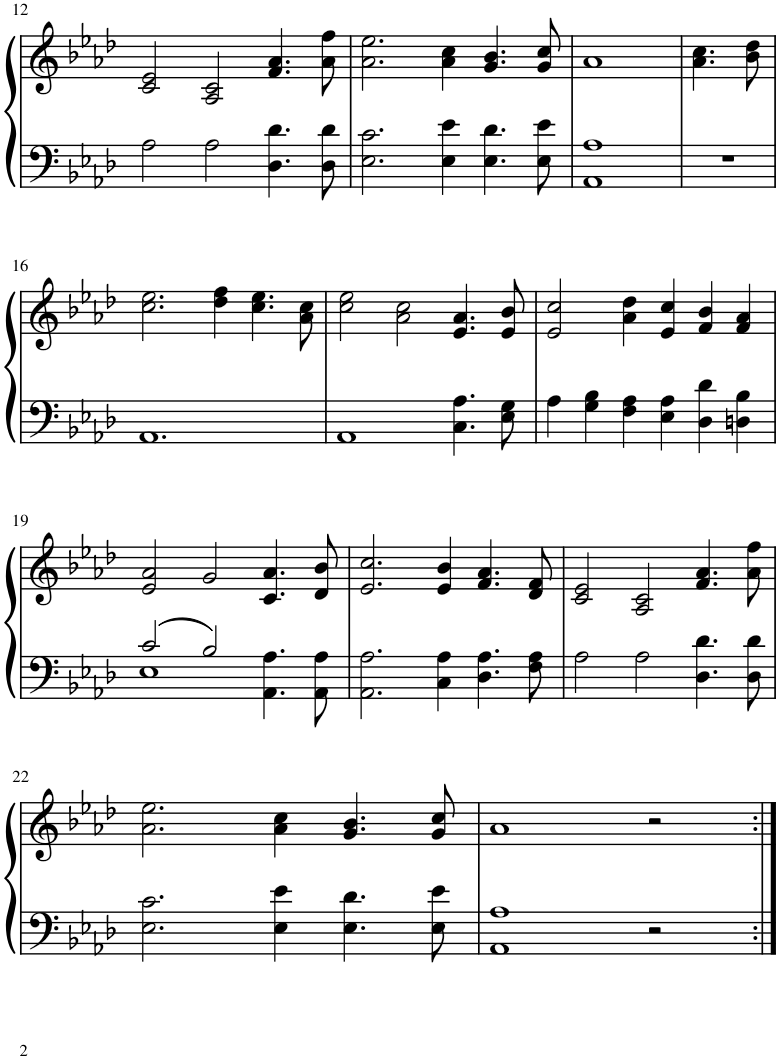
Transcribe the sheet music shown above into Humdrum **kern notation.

**kern	**kern
*part1	*part1
*staff2	*staff1
*I"Piano	*
*I'Pno.	*
!!LO:PB:g=z
*clefF4	*clefG2
*k[b-e-a-d-]	*k[b-e-a-d-]
*M3/2	*M3/2
=12	=12
2A-\	2c/ 2e-/
2A-\	2A-/ 2c/
4.D-\ 4.d-\	4.f/ 4.a-/
8D-\ 8d-\	8a-\ 8ff\
=13	=13
2.E-\ 2.c\	2.a-\ 2.ee-\
4E-\ 4e-\	4a-\ 4cc\
4.E-\ 4.d-\	4.g/ 4.b-/
8E-\ 8e-\	8g/ 8cc/
=14	=14
1AA- 1A-	1a-
=15	=15
1.r	4.a-\ 4.cc\
.	8b-\ 8dd-\
.	1ryy
!!LO:LB:g=z
=16	=16
1.AA-	2.cc\ 2.ee-\
.	4dd-\ 4ff\
.	4.cc\ 4.ee-\
.	8a-\ 8cc\
=17	=17
1AA-	2cc\ 2ee-\
.	2a-\ 2cc\
4.C\ 4.A-\	4.e-/ 4.a-/
8E-\ 8G\	8e-/ 8b-/
=18	=18
4A-\	2e-/ 2cc/
4G\ 4B-\	.
4F\ 4A-\	4a-\ 4dd-\
4E-\ 4A-\	4e-/ 4cc/
4D-\ 4d-\	4f/ 4b-/
4Dn\ 4B-\	4f/ 4a-/
!!LO:LB:g=z
=19	=19
*^	*
2c/	1E-	2e-/ 2a-/
2B-/	.	2g/
4.AA-\ 4.A-\	2ryy	4.c/ 4.a-/
8AA-\ 8A-\	.	8d-/ 8b-/
*v	*v	*
=20	=20
2.AA-\ 2.A-\	2.e-/ 2.cc/
4C\ 4A-\	4e-/ 4b-/
4.D-\ 4.A-\	4.f/ 4.a-/
8F\ 8A-\	8d-/ 8f/
=21	=21
2A-\	2c/ 2e-/
2A-\	2A-/ 2c/
4.D-\ 4.d-\	4.f/ 4.a-/
8D-\ 8d-\	8a-\ 8ff\
!!LO:LB:g=z
=22	=22
2.E-\ 2.c\	2.a-\ 2.ee-\
4E-\ 4e-\	4a-\ 4cc\
4.E-\ 4.d-\	4.g/ 4.b-/
8E-\ 8e-\	8g/ 8cc/
=23	=23
1AA- 1A-	1a-
2r	2r
=:|!	=:|!
*-	*-
